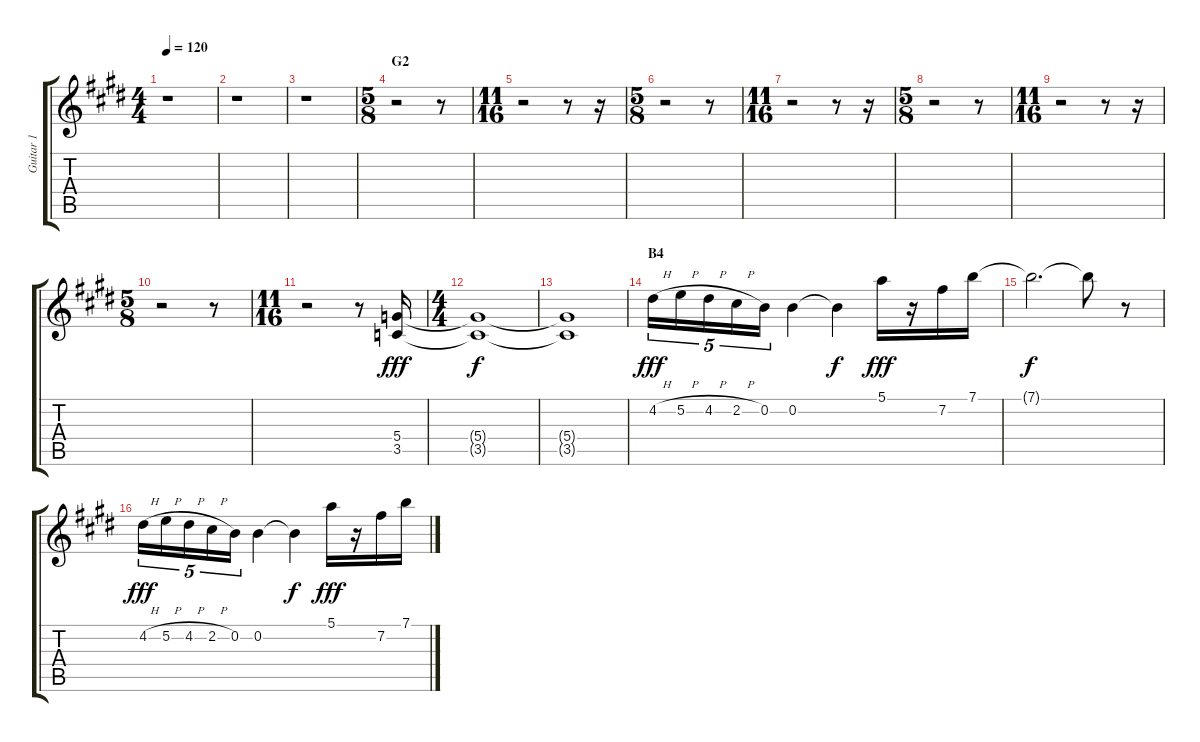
\track ("Guitar 1" "Guitar 1") {instrument distortionguitar}
\staff {score tabs}
\tuning (E4 B3 G3 D3 A2 E2) {hide}
\ts (4 4)
\tempo 120
\clef g2
\ks e
r.1{dy f} |
r.1 |
r.1 |
\ts (5 8)
\section ("" "G2")
r.2 r.8 |
\ts (11 16)
r.2 r.8 r.16 |
\ts (5 8)
r.2 r.8 |
\ts (11 16)
r.2 r.8 r.16 |
\ts (5 8)
r.2 r.8 |
\ts (11 16)
r.2 r.8 r.16 |
\ts (5 8)
r.2 r.8 |
\ts (11 16)
r.2 r.8 (5.4 3.5).16{dy fff} |
\ts (4 4)
(5.4{t} 3.5{t}).1{dy f} |
(5.4{t} 3.5{t}).1 |
\section ("" "B4")
4.2{h}.16{tu (5 4) dy fff} 5.2{h}.16{tu (5 4)} 4.2{h}.16{tu (5 4)} 2.2{h}.16{tu (5 4)} 0.2.16{tu (5 4)} 0.2.4 0.2{t}.4{dy f} 5.1.16{dy fff} r.16 7.2.16 7.1.16 |
7.1{t}.2{d dy f} 7.1{t}.8 r.8 |
4.2{h}.16{tu (5 4) dy fff} 5.2{h}.16{tu (5 4)} 4.2{h}.16{tu (5 4)} 2.2{h}.16{tu (5 4)} 0.2.16{tu (5 4)} 0.2.4 0.2{t}.4{dy f} 5.1.16{dy fff} r.16 7.2.16 7.1{h}.16
